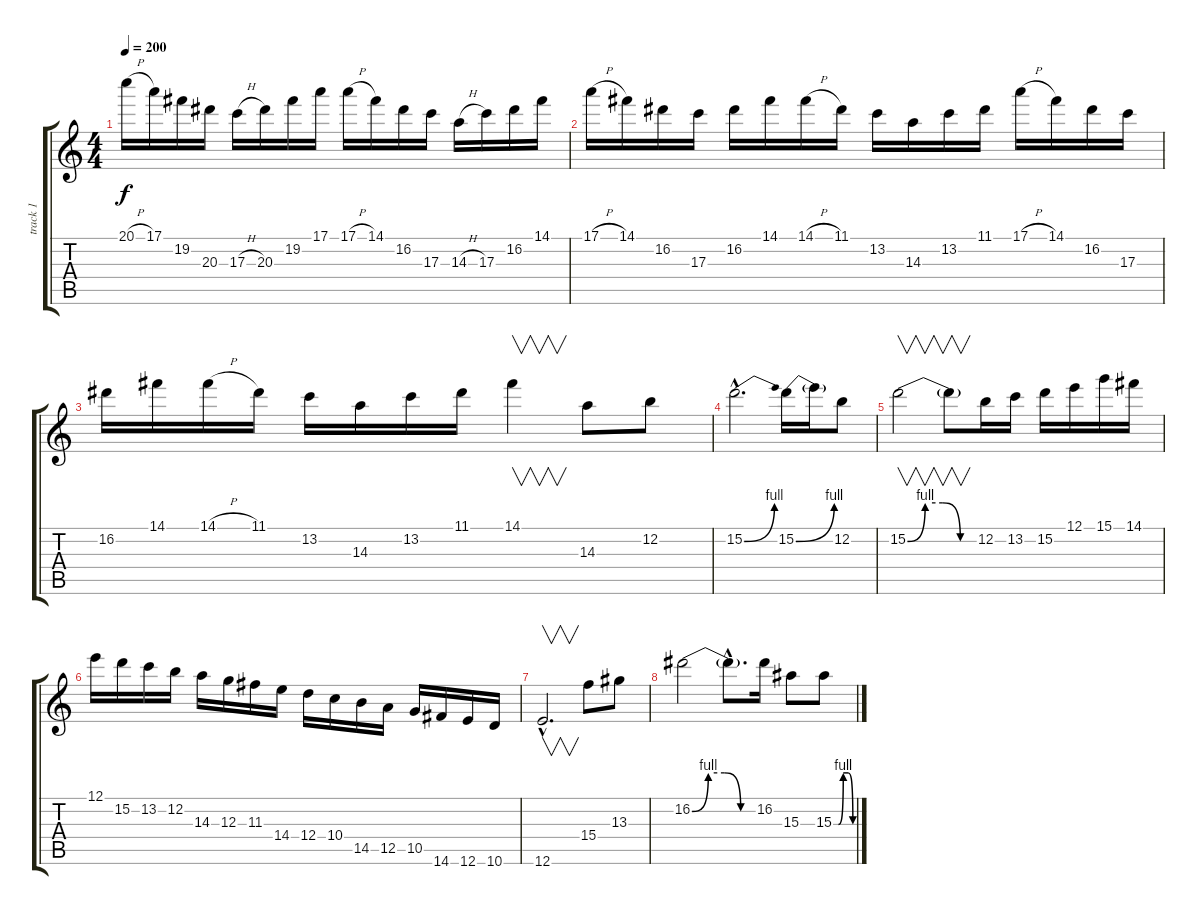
\track ("track 1" "track 1") {instrument distortionguitar}
\staff {score tabs}
\tuning (E4 B3 G3 D3 A2 E2) {hide}
\ts (4 4)
\tempo 200
\clef g2
\ks c
20.1{h}.16{dy f} 17.1.16 19.2.16 20.3.16 17.3{h}.16 20.3.16 19.2.16 17.1.16 17.1{h}.16 14.1.16 16.2.16 17.3.16 14.3{h}.16 17.3.16 16.2.16 14.1.16 |
17.1{h}.16 14.1.16 16.2.16 17.3.16 16.2.16 14.1.16 14.1{h}.16 11.1.16 13.2.16 14.3.16 13.2.16 11.1.16 17.1{h}.16 14.1.16 16.2.16 17.3.16 |
16.2.16 14.1.16 14.1{h}.16 11.1.16 13.2.16 14.3.16 13.2.16 11.1.16 14.1.4{v} 14.3.8 12.2.8 |
15.2{be (bend 0 0 60 4) hac}.2{d} 15.2{be (bend 0 0 60 4)}.16 15.2{t}.16 12.2.8 |
15.2{be (custom 0 0 15 4 30 4 45 0 60 0)}.2{v} 15.2{t}.8{v} 12.2.16 13.2.16 15.2.16 12.1.16 15.1.16 14.1.16 |
12.1.16 15.2.16 13.2.16 12.2.16 14.3.16 12.3.16 11.3.16 14.4.16 12.4.16 10.4.16 14.5.16 12.5.16 10.5.16 14.6.16 12.6.16 10.6.16 |
12.6{hac}.2{v d} 15.4.8 13.3.8 |
16.2{be (custom 0 0 15 4 30 4 45 0 60 0)}.2 16.2{hac t}.8{d} 16.2.16 15.3.8 15.3{be (custom 0 0 15 0 30 4 45 4 60 0)}.8
